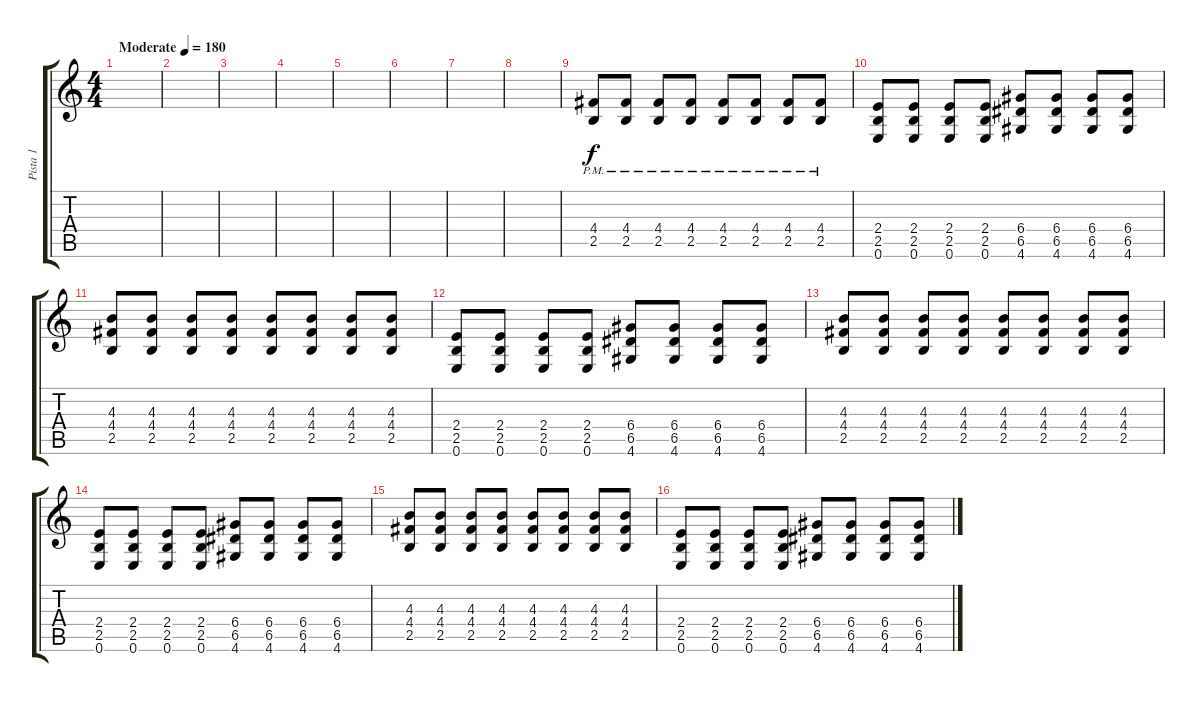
\track ("Pista 1" "Pista 1") {instrument distortionguitar}
\staff {score tabs}
\tuning (E4 B3 G3 D3 A2 E2) {hide}
\ts (4 4)
\tempo (180 "Moderate")
\clef g2
\ks c
|
|
|
|
|
|
|
|
(4.4{pm} 2.5{pm}).8 (4.4{pm} 2.5{pm}).8 (4.4{pm} 2.5{pm}).8 (4.4{pm} 2.5{pm}).8 (4.4{pm} 2.5{pm}).8 (4.4{pm} 2.5{pm}).8 (4.4{pm} 2.5{pm}).8 (4.4{pm} 2.5{pm}).8 |
(2.4 2.5 0.6).8 (2.4 2.5 0.6).8 (2.4 2.5 0.6).8 (2.4 2.5 0.6).8 (6.4 6.5 4.6).8 (6.4 6.5 4.6).8 (6.4 6.5 4.6).8 (6.4 6.5 4.6).8 |
(4.3 4.4 2.5).8 (4.3 4.4 2.5).8 (4.3 4.4 2.5).8 (4.3 4.4 2.5).8 (4.3 4.4 2.5).8 (4.3 4.4 2.5).8 (4.3 4.4 2.5).8 (4.3 4.4 2.5).8 |
(2.4 2.5 0.6).8 (2.4 2.5 0.6).8 (2.4 2.5 0.6).8 (2.4 2.5 0.6).8 (6.4 6.5 4.6).8 (6.4 6.5 4.6).8 (6.4 6.5 4.6).8 (6.4 6.5 4.6).8 |
(4.3 4.4 2.5).8 (4.3 4.4 2.5).8 (4.3 4.4 2.5).8 (4.3 4.4 2.5).8 (4.3 4.4 2.5).8 (4.3 4.4 2.5).8 (4.3 4.4 2.5).8 (4.3 4.4 2.5).8 |
(2.4 2.5 0.6).8 (2.4 2.5 0.6).8 (2.4 2.5 0.6).8 (2.4 2.5 0.6).8 (6.4 6.5 4.6).8 (6.4 6.5 4.6).8 (6.4 6.5 4.6).8 (6.4 6.5 4.6).8 |
(4.3 4.4 2.5).8 (4.3 4.4 2.5).8 (4.3 4.4 2.5).8 (4.3 4.4 2.5).8 (4.3 4.4 2.5).8 (4.3 4.4 2.5).8 (4.3 4.4 2.5).8 (4.3 4.4 2.5).8 |
(2.4 2.5 0.6).8 (2.4 2.5 0.6).8 (2.4 2.5 0.6).8 (2.4 2.5 0.6).8 (6.4 6.5 4.6).8 (6.4 6.5 4.6).8 (6.4 6.5 4.6).8 (6.4 6.5 4.6).8
